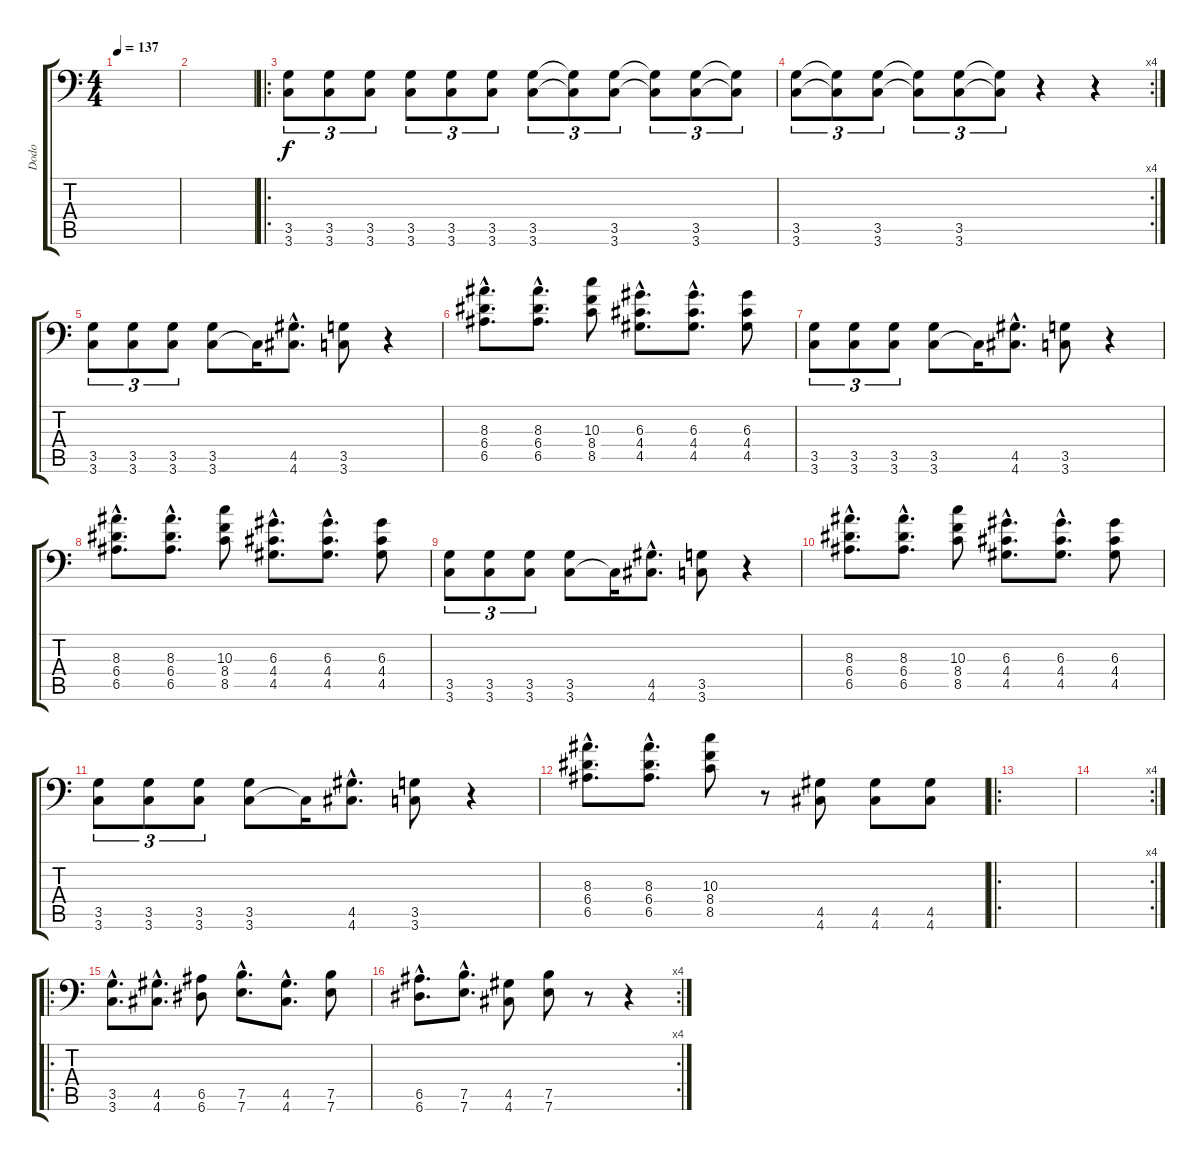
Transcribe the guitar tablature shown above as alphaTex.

\track ("Dodo" "Dodo") {instrument distortionguitar}
\staff {score tabs}
\tuning (B3 G3 D3 A2 E2 A1) {hide}
\ts (4 4)
\tempo 137
\clef f4
\ks c
|
|
\ro
(3.5 3.6).8{tu (3 2)} (3.5 3.6).8{tu (3 2)} (3.5 3.6).8{tu (3 2)} (3.5 3.6).8{tu (3 2)} (3.5 3.6).8{tu (3 2)} (3.5 3.6).8{tu (3 2)} (3.5 3.6).8{tu (3 2)} (3.5{t} 3.6{t}).8{tu (3 2)} (3.5 3.6).8{tu (3 2)} (3.5{t} 3.6{t}).8{tu (3 2)} (3.5 3.6).8{tu (3 2)} (3.5{t} 3.6{t}).8{tu (3 2)} |
\rc 4
(3.5 3.6).8{tu (3 2)} (3.5{t} 3.6{t}).8{tu (3 2)} (3.5 3.6).8{tu (3 2)} (3.5{t} 3.6{t}).8{tu (3 2)} (3.5 3.6).8{tu (3 2)} (3.5{t} 3.6{t}).8{tu (3 2)} r.4 r.4 |
(3.5 3.6).8{tu (3 2)} (3.5 3.6).8{tu (3 2)} (3.5 3.6).8{tu (3 2)} (3.5 3.6).8 3.6{t}.16 (4.5{hac} 4.6{hac}).8{d} (3.5 3.6).8 r.4 |
(8.3{hac} 6.4{hac} 6.5{hac}).8{d} (8.3{hac} 6.4{hac} 6.5{hac}).8{d} (10.3 8.4 8.5).8 (6.3{hac} 4.4{hac} 4.5{hac}).8{d} (6.3{hac} 4.4{hac} 4.5{hac}).8{d} (6.3 4.4 4.5).8 |
(3.5 3.6).8{tu (3 2)} (3.5 3.6).8{tu (3 2)} (3.5 3.6).8{tu (3 2)} (3.5 3.6).8 3.6{t}.16 (4.5{hac} 4.6{hac}).8{d} (3.5 3.6).8 r.4 |
(8.3{hac} 6.4{hac} 6.5{hac}).8{d} (8.3{hac} 6.4{hac} 6.5{hac}).8{d} (10.3 8.4 8.5).8 (6.3{hac} 4.4{hac} 4.5{hac}).8{d} (6.3{hac} 4.4{hac} 4.5{hac}).8{d} (6.3 4.4 4.5).8 |
(3.5 3.6).8{tu (3 2)} (3.5 3.6).8{tu (3 2)} (3.5 3.6).8{tu (3 2)} (3.5 3.6).8 3.6{t}.16 (4.5{hac} 4.6{hac}).8{d} (3.5 3.6).8 r.4 |
(8.3{hac} 6.4{hac} 6.5{hac}).8{d} (8.3{hac} 6.4{hac} 6.5{hac}).8{d} (10.3 8.4 8.5).8 (6.3{hac} 4.4{hac} 4.5{hac}).8{d} (6.3{hac} 4.4{hac} 4.5{hac}).8{d} (6.3 4.4 4.5).8 |
(3.5 3.6).8{tu (3 2)} (3.5 3.6).8{tu (3 2)} (3.5 3.6).8{tu (3 2)} (3.5 3.6).8 3.6{t}.16 (4.5{hac} 4.6{hac}).8{d} (3.5 3.6).8 r.4 |
(8.3{hac} 6.4{hac} 6.5{hac}).8{d} (8.3{hac} 6.4{hac} 6.5{hac}).8{d} (10.3 8.4 8.5).8 r.8 (4.5 4.6).8 (4.5 4.6).8 (4.5 4.6).8 |
\ro
|
\rc 4
|
\ro
(3.5{hac} 3.6{hac}).8{d} (4.5{hac} 4.6{hac}).8{d} (6.5 6.6).8 (7.5{hac} 7.6{hac}).8{d} (4.5{hac} 4.6{hac}).8{d} (7.5 7.6).8 |
\rc 4
(6.5{hac} 6.6{hac}).8{d} (7.5{hac} 7.6{hac}).8{d} (4.5 4.6).8 (7.5 7.6).8 r.8 r.4
